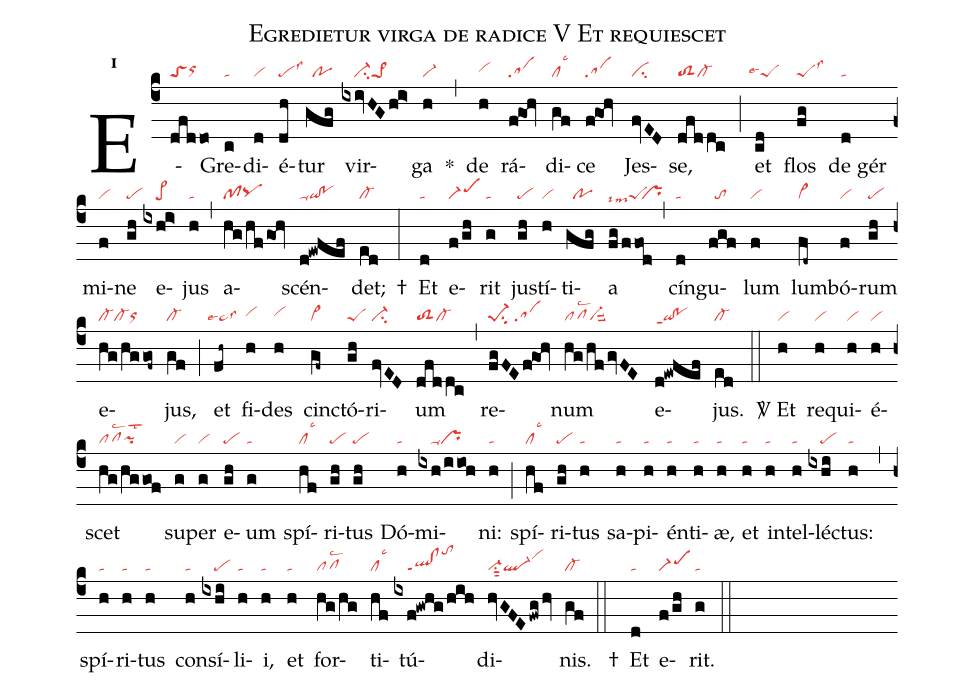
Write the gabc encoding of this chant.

name:Egredietur virga de radice V Et requiescet;
office-part:re;
mode:1;
nabc-lines:1;
%%
initial-style: 1;
name: Egredietur virga;
mode: 1;
office-part: Responsorium;
annotation: Resp.;
annotation: i;
nabc-lines: 1;
%%
(c4) E(dfddo|toSorhh)Gre(c|ta)di(d|vi)é(dh|pelss3)tur(gfg|//po) vir(ixivHGhi>|////ci-pe>1)ga(h|vi-) *(,) de(h|vihh) rá(f!goh|sa)di(gf|cllsc3)ce(f!goh|sa) Jes(fvED|ci)se,(dfddc|toS2cl-) (;) et(cd|``peSlse4) flos(fg|peSlss3) de(d|ta) gér(dc~|)mi(f|vi)ne(gh|pe) e(ixhi>|////pe>)jus(h|ta) (,) a(hg/hfgoh|pfpqhg)scén(d!ewfef|ta-qi!po)det;(ed|cl-) †(:) Et(d|ta) e(f/gh|scM1)rit(g|ta) ju(gh|pe)stí(h|vi)ti(gfg|//po)a(fg/ffod|peSlsim7``pr) (,) cín(d|ta)gu(fgf|//to)lum(f|vi) lum(fd~|vi>)bó(f|vi)rum(gh|pe) e(hg/hggof~|cl-cl-orhg)jus,(gf|cl-) (;) et(fh~|``ta>lse4lss3) fi(h|vihh)des(h|vihh) cinc(gf~|vi>)tó(gh|peS)ri(fvED|ci-)um(dfddc|toS2cl-) (,) re(fgFEf!goh|pe-1su2/sa)num(hg/hfgvFE|pflsc2`vi-suu2) e(d!ewfef|qi!poppt1)jus.(ed|cl-) (::)

<sp>V/</sp> Et(h|vi) re(h|vi)qui(h|vi)é(h|vi)scet(hg/hggof|pflsc2`pihglst2) su(g|vi)per(g|vi) e(gh|pe)um(g|ta) spí(hf|cllsc3)ri(gh|pe)tus(gh|pe) Dó(h|ta)mi(ixh/iioh|////ta-pr)ni:(h|ta) (;) spí(hf|cllsc3)ri(gh|pe)tus(h|ta) sa(h|ta)pi(h|ta)én(h|ta)ti(h|ta)æ,(h|ta) et(h|ta) in(h|ta)tel(h|ta)léc(ixhi|////pe)tus:(h|ta) (,) spí(h|ta)ri(h|ta)tus(h|ta) con(h|ta)sí(ixhi|////pe)li(h|ta)i,(h|ta) et(h|ta) for(hg/hg|pflsc2)ti(hf|cllsc3)tú(ixf!gwhg/hih|////ql!clppt1tohm)di(hvGFE/fwg/hv|vi-su1sut2ql-vihk)nis.(gf|cl-) (::)
†() Et(d|ta) e(f/gh|scM1)rit.(g|ta) (::)
